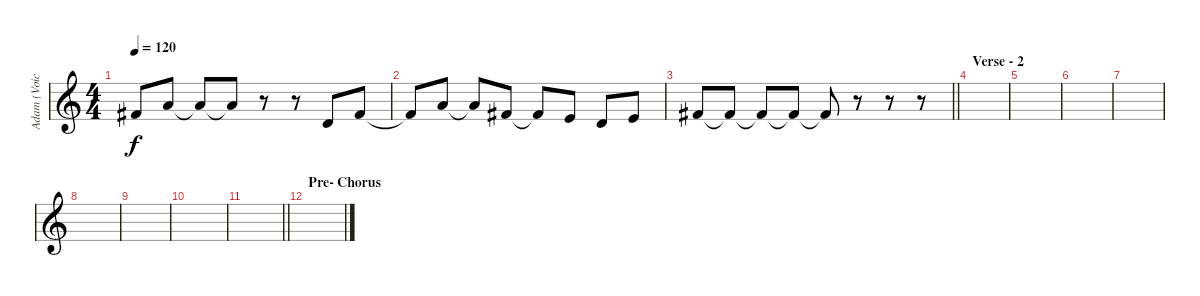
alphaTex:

\track ("Adam (Voice)" "Adam (Voic") {instrument clarinet}
\staff {score}
\tuning (E4 B3 G3 D3 A2 E2) {hide}
\ts (4 4)
\tempo 120
\clef g2
\ks c
7.2{t}.8{dy f} 10.2.8 10.2{t}.8 10.2{t}.8 r.8 r.8 7.3.8 7.2.8 |
7.2{t}.8 10.2.8 10.2{t}.8 7.2.8 7.2{t}.8 9.3.8 7.3.8 9.3.8 |
\barLineRight lightlight
7.2.8 7.2{t}.8 7.2{t}.8 7.2{t}.8 7.2{t}.8 r.8 r.8 r.8 |
\section ("" "Verse - 2")
|
|
|
|
|
|
|
\barLineRight lightlight
|
\section ("" "Pre- Chorus")
